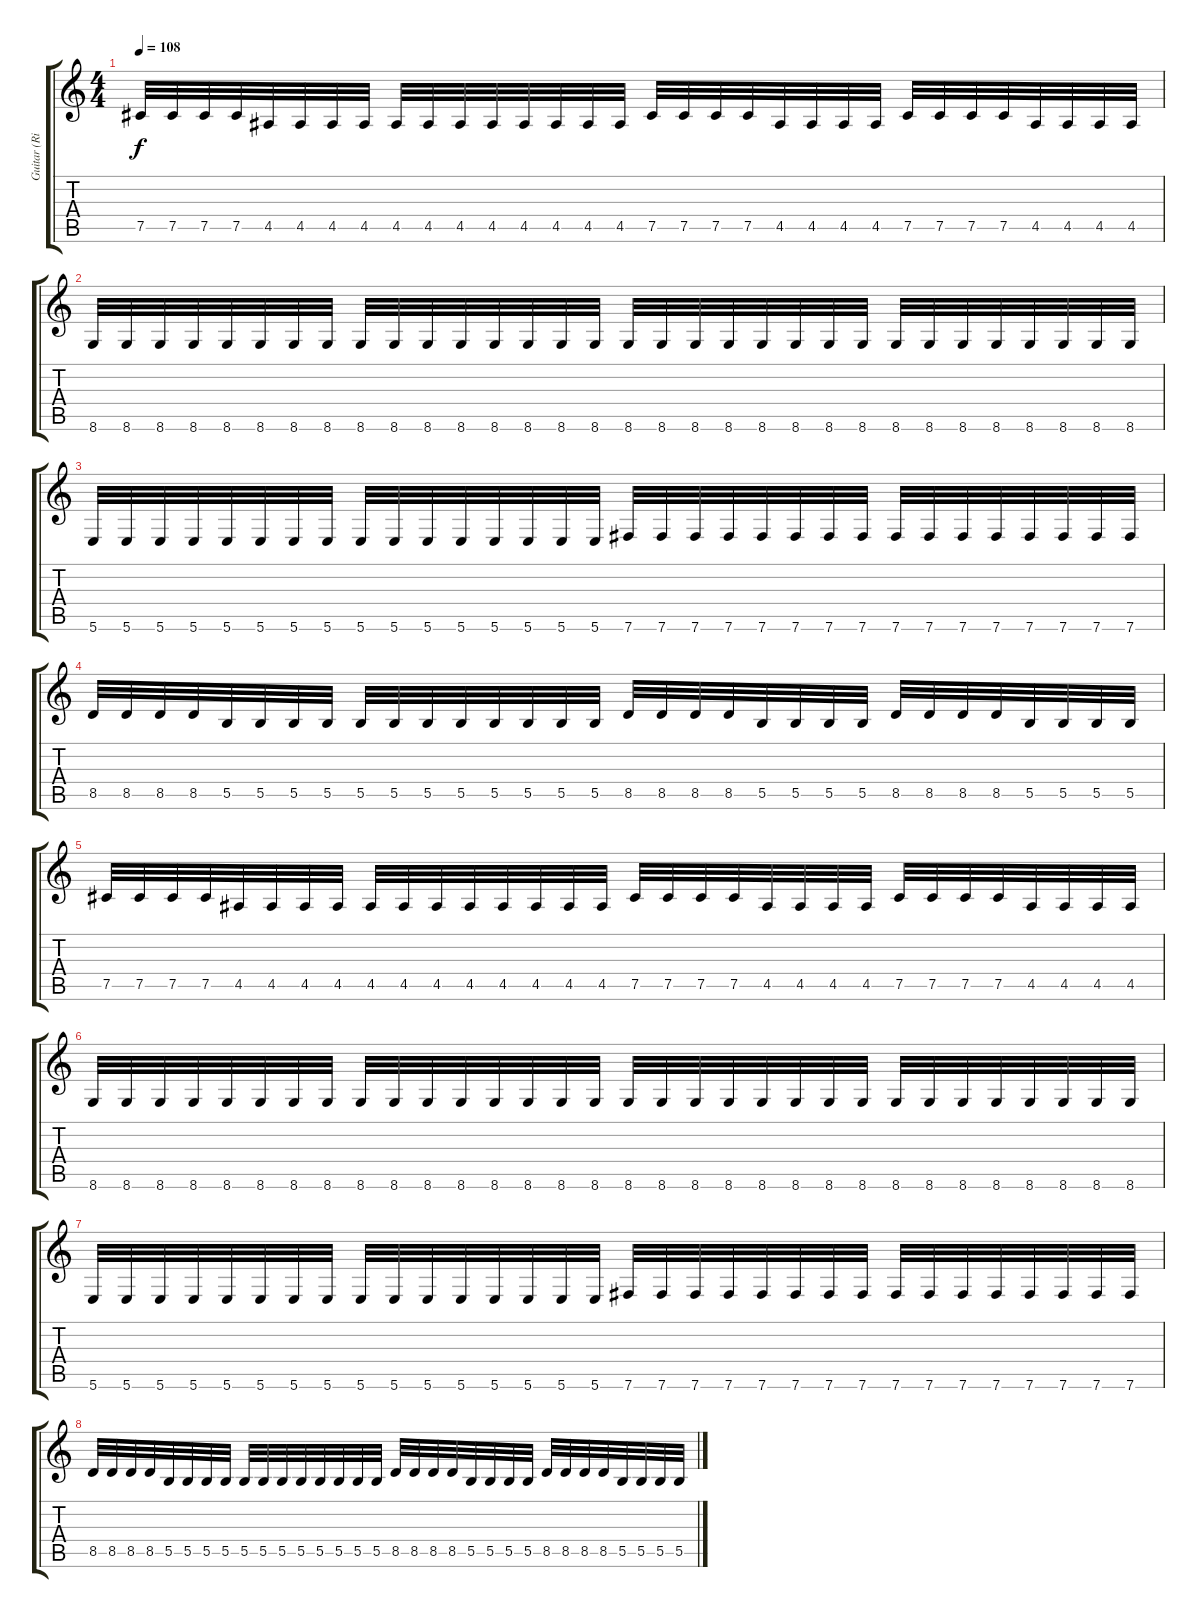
\track ("Guitar (Right)" "Guitar (Ri") {instrument overdrivenguitar}
\staff {score tabs}
\tuning (Db4 Ab3 E3 B2 Gb2 B1) {hide}
\ts (4 4)
\tempo 108
\clef g2
\ks c
7.5.32{dy f} 7.5.32 7.5.32 7.5.32 4.5.32 4.5.32 4.5.32 4.5.32 4.5.32 4.5.32 4.5.32 4.5.32 4.5.32 4.5.32 4.5.32 4.5.32 7.5.32 7.5.32 7.5.32 7.5.32 4.5.32 4.5.32 4.5.32 4.5.32 7.5.32 7.5.32 7.5.32 7.5.32 4.5.32 4.5.32 4.5.32 4.5.32 |
8.6.32 8.6.32 8.6.32 8.6.32 8.6.32 8.6.32 8.6.32 8.6.32 8.6.32 8.6.32 8.6.32 8.6.32 8.6.32 8.6.32 8.6.32 8.6.32 8.6.32 8.6.32 8.6.32 8.6.32 8.6.32 8.6.32 8.6.32 8.6.32 8.6.32 8.6.32 8.6.32 8.6.32 8.6.32 8.6.32 8.6.32 8.6.32 |
5.6.32 5.6.32 5.6.32 5.6.32 5.6.32 5.6.32 5.6.32 5.6.32 5.6.32 5.6.32 5.6.32 5.6.32 5.6.32 5.6.32 5.6.32 5.6.32 7.6.32 7.6.32 7.6.32 7.6.32 7.6.32 7.6.32 7.6.32 7.6.32 7.6.32 7.6.32 7.6.32 7.6.32 7.6.32 7.6.32 7.6.32 7.6.32 |
8.5.32 8.5.32 8.5.32 8.5.32 5.5.32 5.5.32 5.5.32 5.5.32 5.5.32 5.5.32 5.5.32 5.5.32 5.5.32 5.5.32 5.5.32 5.5.32 8.5.32 8.5.32 8.5.32 8.5.32 5.5.32 5.5.32 5.5.32 5.5.32 8.5.32 8.5.32 8.5.32 8.5.32 5.5.32 5.5.32 5.5.32 5.5.32 |
7.5.32 7.5.32 7.5.32 7.5.32 4.5.32 4.5.32 4.5.32 4.5.32 4.5.32 4.5.32 4.5.32 4.5.32 4.5.32 4.5.32 4.5.32 4.5.32 7.5.32 7.5.32 7.5.32 7.5.32 4.5.32 4.5.32 4.5.32 4.5.32 7.5.32 7.5.32 7.5.32 7.5.32 4.5.32 4.5.32 4.5.32 4.5.32 |
8.6.32 8.6.32 8.6.32 8.6.32 8.6.32 8.6.32 8.6.32 8.6.32 8.6.32 8.6.32 8.6.32 8.6.32 8.6.32 8.6.32 8.6.32 8.6.32 8.6.32 8.6.32 8.6.32 8.6.32 8.6.32 8.6.32 8.6.32 8.6.32 8.6.32 8.6.32 8.6.32 8.6.32 8.6.32 8.6.32 8.6.32 8.6.32 |
5.6.32 5.6.32 5.6.32 5.6.32 5.6.32 5.6.32 5.6.32 5.6.32 5.6.32 5.6.32 5.6.32 5.6.32 5.6.32 5.6.32 5.6.32 5.6.32 7.6.32 7.6.32 7.6.32 7.6.32 7.6.32 7.6.32 7.6.32 7.6.32 7.6.32 7.6.32 7.6.32 7.6.32 7.6.32 7.6.32 7.6.32 7.6.32 |
8.5.32 8.5.32 8.5.32 8.5.32 5.5.32 5.5.32 5.5.32 5.5.32 5.5.32 5.5.32 5.5.32 5.5.32 5.5.32 5.5.32 5.5.32 5.5.32 8.5.32 8.5.32 8.5.32 8.5.32 5.5.32 5.5.32 5.5.32 5.5.32 8.5.32 8.5.32 8.5.32 8.5.32 5.5.32 5.5.32 5.5.32 5.5.32
